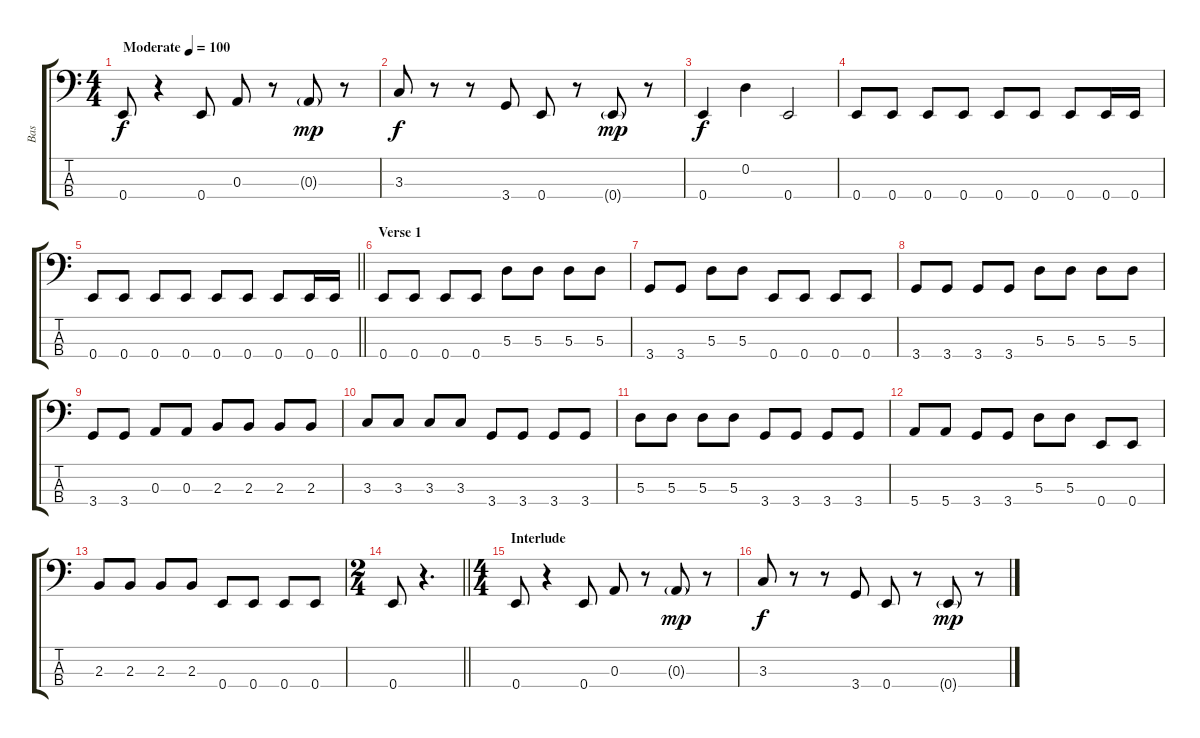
\track ("Bas" "Bas") {instrument electricbassfinger}
\staff {score tabs}
\tuning (G2 D2 A1 E1) {hide}
\ts (4 4)
\tempo (100 "Moderate")
\clef f4
\ks c
0.4.8{dy f instrument electricbassfinger} r.4 0.4.8 0.3.8 r.8 0.3{g}.8{dy mp} r.8 |
3.3.8{dy f} r.8 r.8 3.4.8 0.4.8 r.8 0.4{g}.8{dy mp} r.8 |
0.4.4{dy f} 0.2.4 0.4.2 |
0.4.8 0.4.8 0.4.8 0.4.8 0.4.8 0.4.8 0.4.8 0.4.16 0.4.16 |
\barLineRight lightlight
0.4.8 0.4.8 0.4.8 0.4.8 0.4.8 0.4.8 0.4.8 0.4.16 0.4.16 |
\section ("" "Verse 1")
0.4.8 0.4.8 0.4.8 0.4.8 5.3.8 5.3.8 5.3.8 5.3.8 |
3.4.8 3.4.8 5.3.8 5.3.8 0.4.8 0.4.8 0.4.8 0.4.8 |
3.4.8 3.4.8 3.4.8 3.4.8 5.3.8 5.3.8 5.3.8 5.3.8 |
3.4.8 3.4.8 0.3.8 0.3.8 2.3.8 2.3.8 2.3.8 2.3.8 |
3.3.8 3.3.8 3.3.8 3.3.8 3.4.8 3.4.8 3.4.8 3.4.8 |
5.3.8 5.3.8 5.3.8 5.3.8 3.4.8 3.4.8 3.4.8 3.4.8 |
5.4.8 5.4.8 3.4.8 3.4.8 5.3.8 5.3.8 0.4.8 0.4.8 |
2.3.8 2.3.8 2.3.8 2.3.8 0.4.8 0.4.8 0.4.8 0.4.8 |
\ts (2 4)
\barLineRight lightlight
0.4.8 r.4{d} |
\ts (4 4)
\section ("" "Interlude")
0.4.8 r.4 0.4.8 0.3.8 r.8 0.3{g}.8{dy mp} r.8 |
3.3.8{dy f} r.8 r.8 3.4.8 0.4.8 r.8 0.4{g}.8{dy mp} r.8
